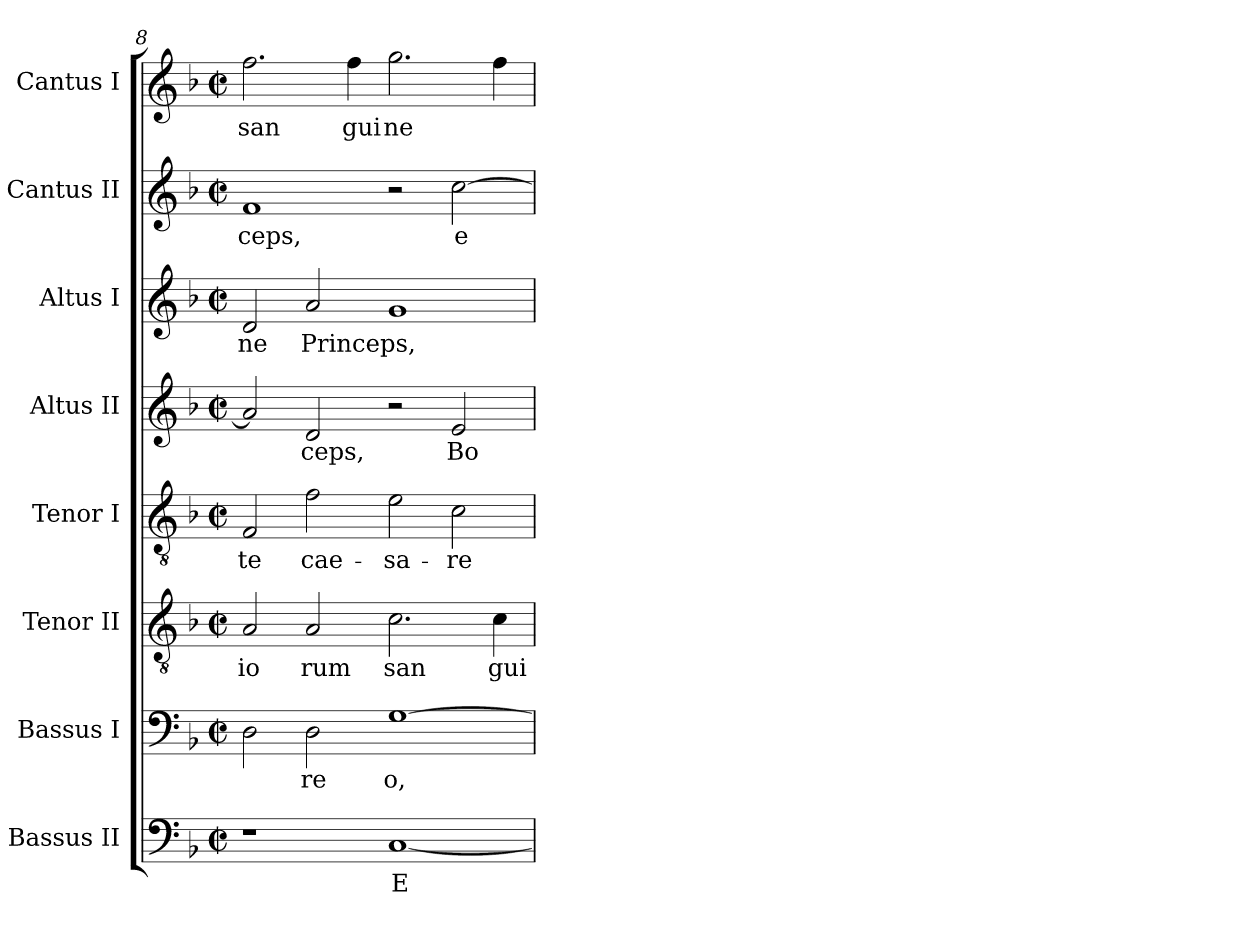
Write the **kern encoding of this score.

**kern	**text	**kern	**text	**kern	**text	**kern	**text	**kern	**text	**kern	**text	**kern	**text	**kern	**text
*part8	*part8	*part7	*part7	*part6	*part6	*part5	*part5	*part4	*part4	*part3	*part3	*part2	*part2	*part1	*part1
*staff8	*staff8	*staff7	*staff7	*staff6	*staff6	*staff5	*staff5	*staff4	*staff4	*staff3	*staff3	*staff2	*staff2	*staff1	*staff1
*I"Bassus II	*	*I"Bassus I	*	*I"Tenor II	*	*I"Tenor I	*	*I"Altus II	*	*I"Altus I	*	*I"Cantus II	*	*I"Cantus I	*
*I'B II	*	*I'B I	*	*I'T II	*	*I'T I	*	*I'A II	*	*I'A I	*	*I'S II	*	*I'S I	*
*clefF4	*	*clefF4	*	*clefGv2	*	*clefGv2	*	*clefG2	*	*clefG2	*	*clefG2	*	*clefG2	*
*k[b-]	*	*k[b-]	*	*k[b-]	*	*k[b-]	*	*k[b-]	*	*k[b-]	*	*k[b-]	*	*k[b-]	*
*F:	*	*F:	*	*F:	*	*F:	*	*F:	*	*F:	*	*F:	*	*F:	*
*M2/2	*	*M2/2	*	*M2/2	*	*M2/2	*	*M2/2	*	*M2/2	*	*M2/2	*	*M2/2	*
*met(c|)	*	*met(c|)	*	*met(c|)	*	*met(c|)	*	*met(c|)	*	*met(c|)	*	*met(c|)	*	*met(c|)	*
=8	=8	=8	=8	=8	=8	=8	=8	=8	=8	=8	=8	=8	=8	=8	=8
!	!	!	!	!	!LO:LY:b:cj	!	!LO:LY:b:cj	!	!	!	!LO:LY:b:cj	!	!LO:LY:b:cj	!	!LO:LY:b:cj
1r	.	2D\	.	2A/	io	2F/	-te	2a/]	.	2d/	ne	1f	ceps,	2.ff\	san
!	!	!	!LO:LY:b:cj	!	!LO:LY:b:cj	!	!LO:LY:b:cj	!	!LO:LY:b:cj	!	!LO:LY:b	!	!	!	!
.	.	2D\	re	2A/	rum	2f\	cae-	2d/	ceps,	2a/	Princeps,	.	.	.	.
!	!	!	!	!	!	!	!	!	!	!	!	!	!	!	!LO:LY:b:cj
.	.	.	.	.	.	.	.	.	.	.	.	.	.	4ff\	gui
!	!LO:LY:b:cj	!	!LO:LY:b:cj	!	!LO:LY:b:cj	!	!LO:LY:b:cj	!	!	!	!	!	!	!	!LO:LY:b:cj
[<1C	E	[>1G	o,	2.c\	san	2e\	-sa-	2r	.	1g	.	2r	.	2.gg\	ne
!	!	!	!	!	!	!	!LO:LY:b:cj	!	!LO:LY:b:cj	!	!	!	!LO:LY:b:cj	!	!
.	.	.	.	.	.	2c\	-re-	2e/	Bo	.	.	[>2cc\	e	.	.
!	!	!	!	!	!LO:LY:b:cj	!	!	!	!	!	!	!	!	!	!
.	.	.	.	4c\	gui	.	.	.	.	.	.	.	.	4ff\	.
=	=	=	=	=	=	=	=	=	=	=	=	=	=	=	=
*-	*-	*-	*-	*-	*-	*-	*-	*-	*-	*-	*-	*-	*-	*-	*-
